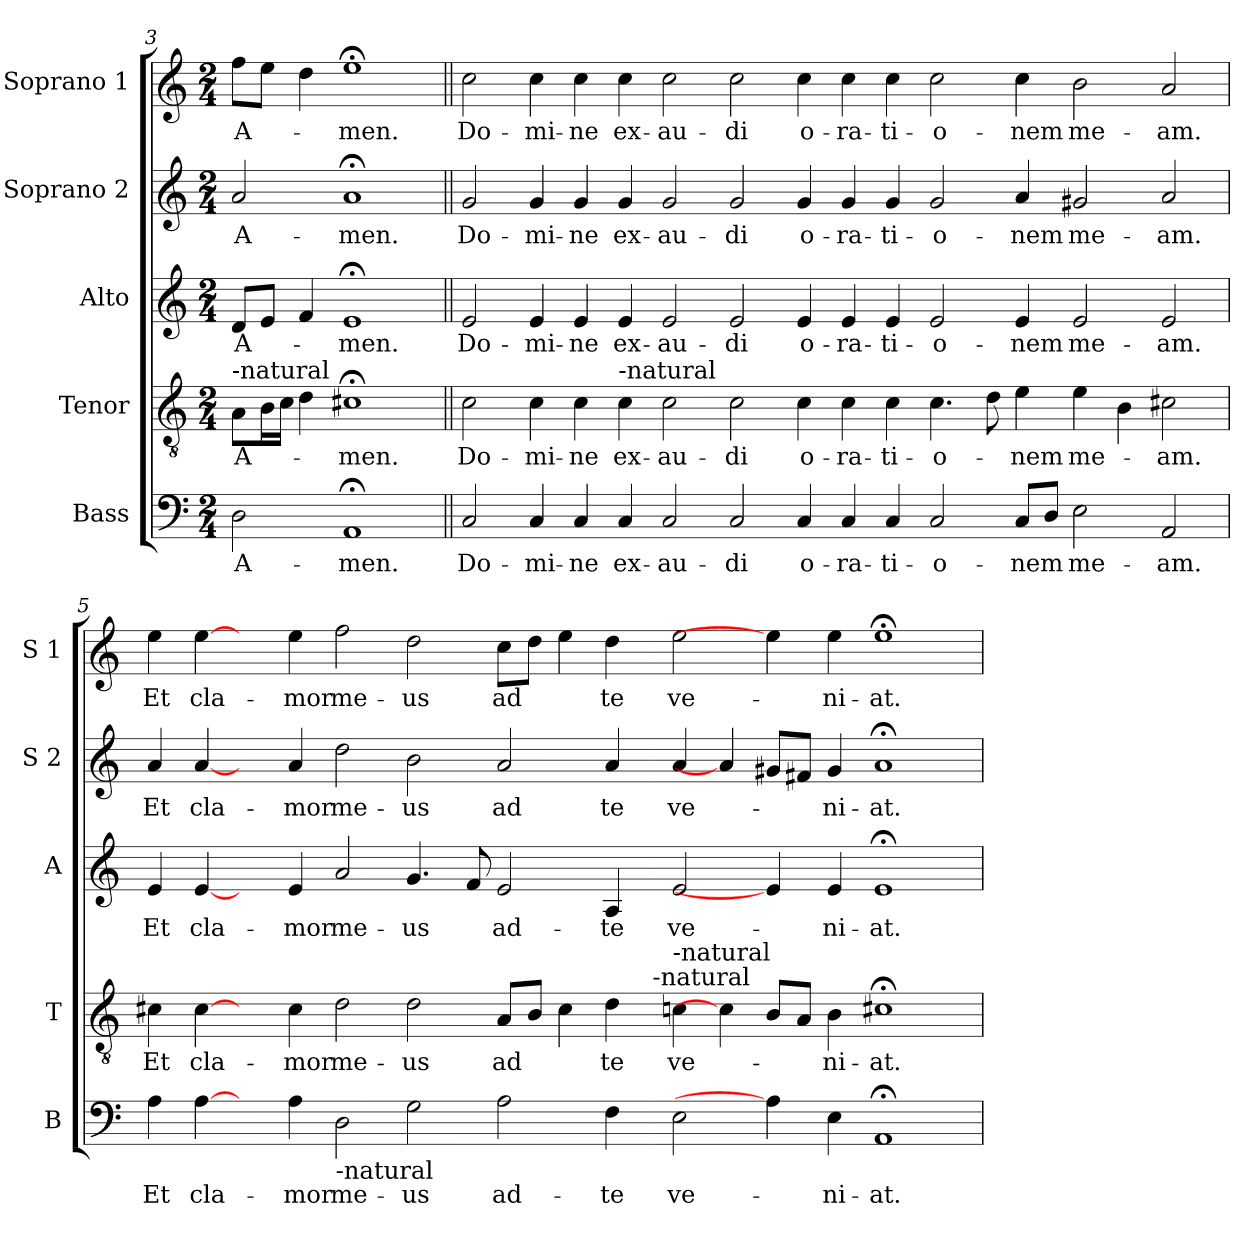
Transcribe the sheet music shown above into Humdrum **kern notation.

**kern	**text	**kern	**text	**kern	**text	**kern	**text	**kern	**text
*part5	*part5	*part4	*part4	*part3	*part3	*part2	*part2	*part1	*part1
*staff5	*staff5	*staff4	*staff4	*staff3	*staff3	*staff2	*staff2	*staff1	*staff1
*I"Bass	*	*I"Tenor	*	*I"Alto	*	*I"Soprano 2	*	*I"Soprano 1	*
*I'B	*	*I'T	*	*I'A	*	*I'S 2	*	*I'S 1	*
*clefF4	*	*clefGv2	*	*clefG2	*	*clefG2	*	*clefG2	*
*k[]	*	*k[]	*	*k[]	*	*k[]	*	*k[]	*
*C:	*	*C:	*	*C:	*	*C:	*	*C:	*
*M2/4	*	*M2/4	*	*M2/4	*	*M2/4	*	*M2/4	*
=3	=3	=3	=3	=3	=3	=3	=3	=3	=3
!	!	!LO:TX:a:t=-natural	!	!	!	!	!	!	!
2D\	A-	8A\L	A-	8d/L	A-	2a/	A-	8ff\L	A-
.	.	16B\L	.	8e/J	.	.	.	8ee\J	.
.	.	16c\JJ	.	.	.	.	.	.	.
.	.	4d\	.	4f/	.	.	.	4dd\	.
1AA;<	-men.	1c#X;<	-men.	1e;<	-men.	1a;<	-men.	1ee;<	-men.
!!LO:PB:g=z
=4||	=4||	=4||	=4||	=4||	=4||	=4||	=4||	=4||	=4||
2C/	Do-	2c\	Do-	2e/	Do-	2g/	Do-	2cc\	Do-
4C/	-mi-	4c\	-mi-	4e/	-mi-	4g/	-mi-	4cc\	-mi-
4C/	-ne	4c\	-ne	4e/	-ne	4g/	-ne	4cc\	-ne
!	!	!LO:TX:a:t=-natural	!	!	!	!	!	!	!
4C/	ex-	4c\	ex-	4e/	ex-	4g/	ex-	4cc\	ex-
2C/	-au-	2c\	-au-	2e/	-au-	2g/	-au-	2cc\	-au-
2C/	-di	2c\	-di	2e/	-di	2g/	-di	2cc\	-di
4C/	o-	4c\	o-	4e/	o-	4g/	o-	4cc\	o-
4C/	-ra-	4c\	-ra-	4e/	-ra-	4g/	-ra-	4cc\	-ra-
4C/	-ti-	4c\	-ti-	4e/	-ti-	4g/	-ti-	4cc\	-ti-
2C/	-o-	4.c\	-o-	2e/	-o-	2g/	-o-	2cc\	-o-
.	.	8d\	.	.	.	.	.	.	.
8C/L	-nem	4e\	-nem	4e/	-nem	4a/	-nem	4cc\	-nem
8D/J	.	.	.	.	.	.	.	.	.
2E\	me-	4e\	me-	2e/	me-	2g#X/	me-	2b\	me-
.	.	4B\	.	.	.	.	.	.	.
2AA/	-am.	2c#X\	-am.	2e/	-am.	2a/	-am.	2a/	-am.
=5	=5	=5	=5	=5	=5	=5	=5	=5	=5
4A\	Et	4c#X\	Et	4e/	Et	4a/	Et	4ee\	Et
[4A\	cla-	[4c#\	cla-	[4e/	cla-	[4a/	cla-	[4ee\	cla-
4ryy	.	4ryy	.	4ryy	.	4ryy	.	4ryy	.
4A\	-mor	4c#\	-mor	4e/	-mor	4a/	-mor	4ee\	-mor
!LO:TX:b:t=-natural	!	!	!	!	!	!	!	!	!
2D\	me-	2d\	me-	2a/	me-	2dd\	me-	2ff\	me-
2G\	-us	2d\	-us	4.g/	-us	2b\	-us	2dd\	-us
.	.	.	.	8f/	.	.	.	.	.
2A\	ad-	8A/L	ad	2e/	ad-	2a/	ad	8cc\L	ad
.	.	8B/J	.	.	.	.	.	8dd\J	.
.	.	4c#\	.	.	.	.	.	4ee\	.
4F\	-te	4d\	te	4A/	-te	4a/	te	4dd\	te
!	!	!LO:TX:a:t=-natural	!	!	!	!	!	!	!
!!LO:LB:g=z
=5X3-	=5X3-	=5X3-	=5X3-	=5X3-	=5X3-	=5X3-	=5X3-	=5X3-	=5X3-
!	!	!LO:TX:a:t=-natural	!	!	!	!	!	!	!
2E\	ve-	4c\	ve-	2e/	ve-	4a/	ve-	2ee\	ve-
.	.	4c#\]	.	.	.	4a/]	.	.	.
4A\]	.	8B/L	.	4e/]	.	8g#X/L	.	4ee\]	.
.	.	8A/J	.	.	.	8f#X/J	.	.	.
4E\	-ni-	4B\	-ni-	4e/	-ni-	4g#/	-ni-	4ee\	-ni-
1AA;<	-at.	1c#X;<	-at.	1e;<	-at.	1a;<	-at.	1ee;<	-at.
=	=	=	=	=	=	=	=	=	=
*-	*-	*-	*-	*-	*-	*-	*-	*-	*-
